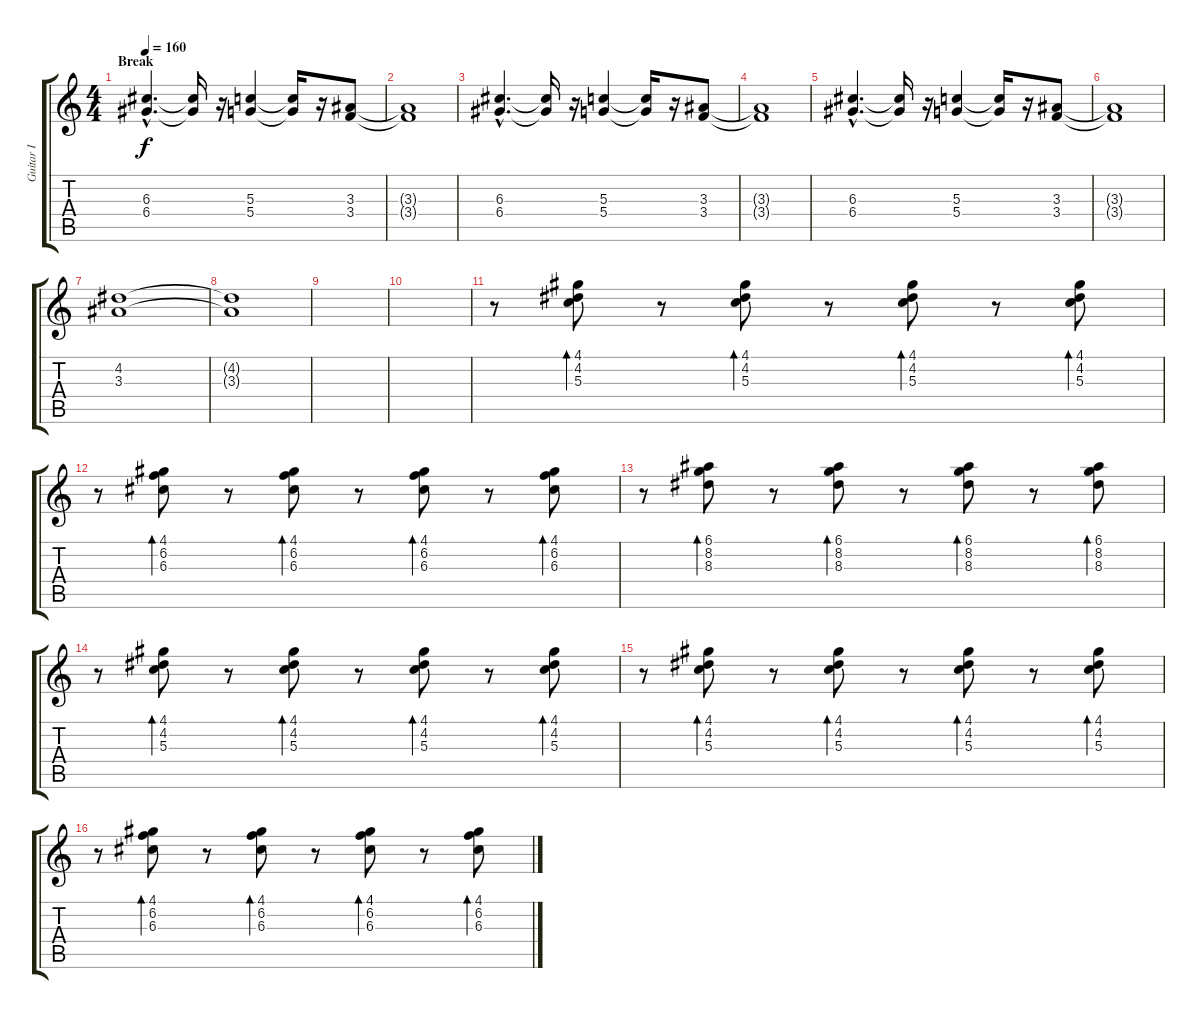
\track ("Guitar I" "Guitar I") {instrument electricguitarclean}
\staff {score tabs}
\tuning (E4 B3 G3 D3 A2 E2) {hide}
\ts (4 4)
\section ("" "Break")
\tempo 160
\clef g2
\ks c
(6.3{hac} 6.4{hac}).4{d dy f instrument distortionguitar} (6.3{t} 6.4{t}).16 r.16 (5.3 5.4).4 (5.3{t} 5.4{t}).16 r.16 (3.3 3.4).8 |
(3.3{t} 3.4{t}).1 |
(6.3{hac} 6.4{hac}).4{d} (6.3{t} 6.4{t}).16 r.16 (5.3 5.4).4 (5.3{t} 5.4{t}).16 r.16 (3.3 3.4).8 |
(3.3{t} 3.4{t}).1 |
(6.3{hac} 6.4{hac}).4{d} (6.3{t} 6.4{t}).16 r.16 (5.3 5.4).4 (5.3{t} 5.4{t}).16 r.16 (3.3 3.4).8 |
(3.3{t} 3.4{t}).1 |
(4.2 3.3).1 |
(4.2{t} 3.3{t}).1 |
|
|
r.8{instrument electricguitarclean} (4.1 4.2 5.3).8{bd 240} r.8 (4.1 4.2 5.3).8{bd 240} r.8 (4.1 4.2 5.3).8{bd 240} r.8 (4.1 4.2 5.3).8{bd 240} |
r.8 (4.1 6.2 6.3).8{bd 240} r.8 (4.1 6.2 6.3).8{bd 240} r.8 (4.1 6.2 6.3).8{bd 240} r.8 (4.1 6.2 6.3).8{bd 240} |
r.8 (6.1 8.2 8.3).8{bd 240} r.8 (6.1 8.2 8.3).8{bd 240} r.8 (6.1 8.2 8.3).8{bd 240} r.8 (6.1 8.2 8.3).8{bd 240} |
r.8 (4.1 4.2 5.3).8{bd 240} r.8 (4.1 4.2 5.3).8{bd 240} r.8 (4.1 4.2 5.3).8{bd 240} r.8 (4.1 4.2 5.3).8{bd 240} |
r.8 (4.1 4.2 5.3).8{bd 240} r.8 (4.1 4.2 5.3).8{bd 240} r.8 (4.1 4.2 5.3).8{bd 240} r.8 (4.1 4.2 5.3).8{bd 240} |
r.8 (4.1 6.2 6.3).8{bd 240} r.8 (4.1 6.2 6.3).8{bd 240} r.8 (4.1 6.2 6.3).8{bd 240} r.8 (4.1 6.2 6.3).8{bd 240}
